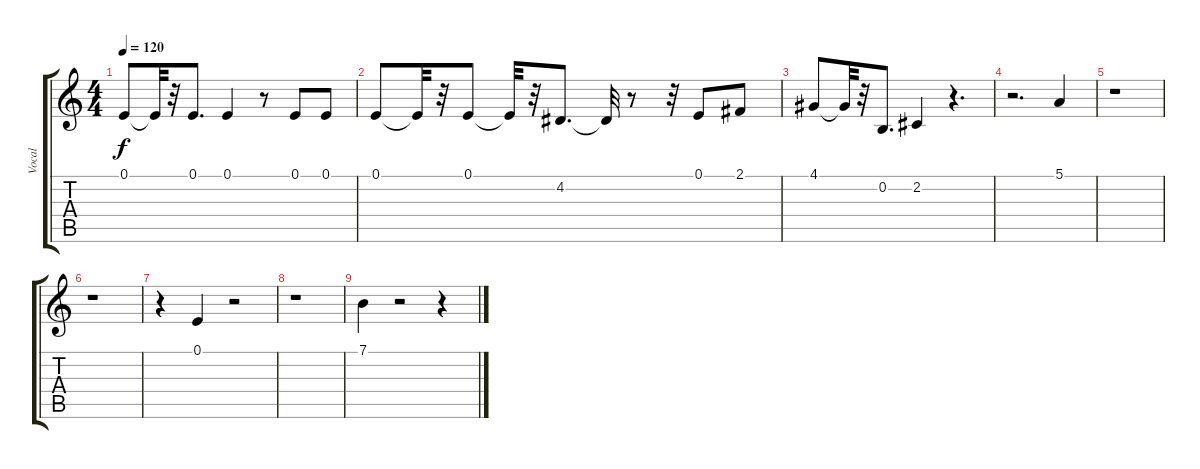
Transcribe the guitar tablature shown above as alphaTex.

\track ("Vocal     " "Vocal     ") {instrument altosax}
\staff {score tabs}
\tuning (E4 B3 G3 D3 A2 E2) {hide}
\ts (4 4)
\tempo 120
\clef g2
\ks c
0.1.8{dy f} 0.1{t}.32 r.32 0.1.8{d} 0.1.4 r.8 0.1.8 0.1.8 |
0.1.8 0.1{t}.32 r.32 0.1.8 0.1{t}.32 r.32 4.2.8{d} 4.2{t}.32 r.8 r.32 0.1.8 2.1.8 |
4.1.8 4.1{t}.32 r.32 0.2.8{d} 2.2.4 r.4{d} |
r.2{d} 5.1.4 |
r.1 |
r.1 |
r.4 0.1.4 r.2 |
r.1 |
7.1.4 r.2 r.4
